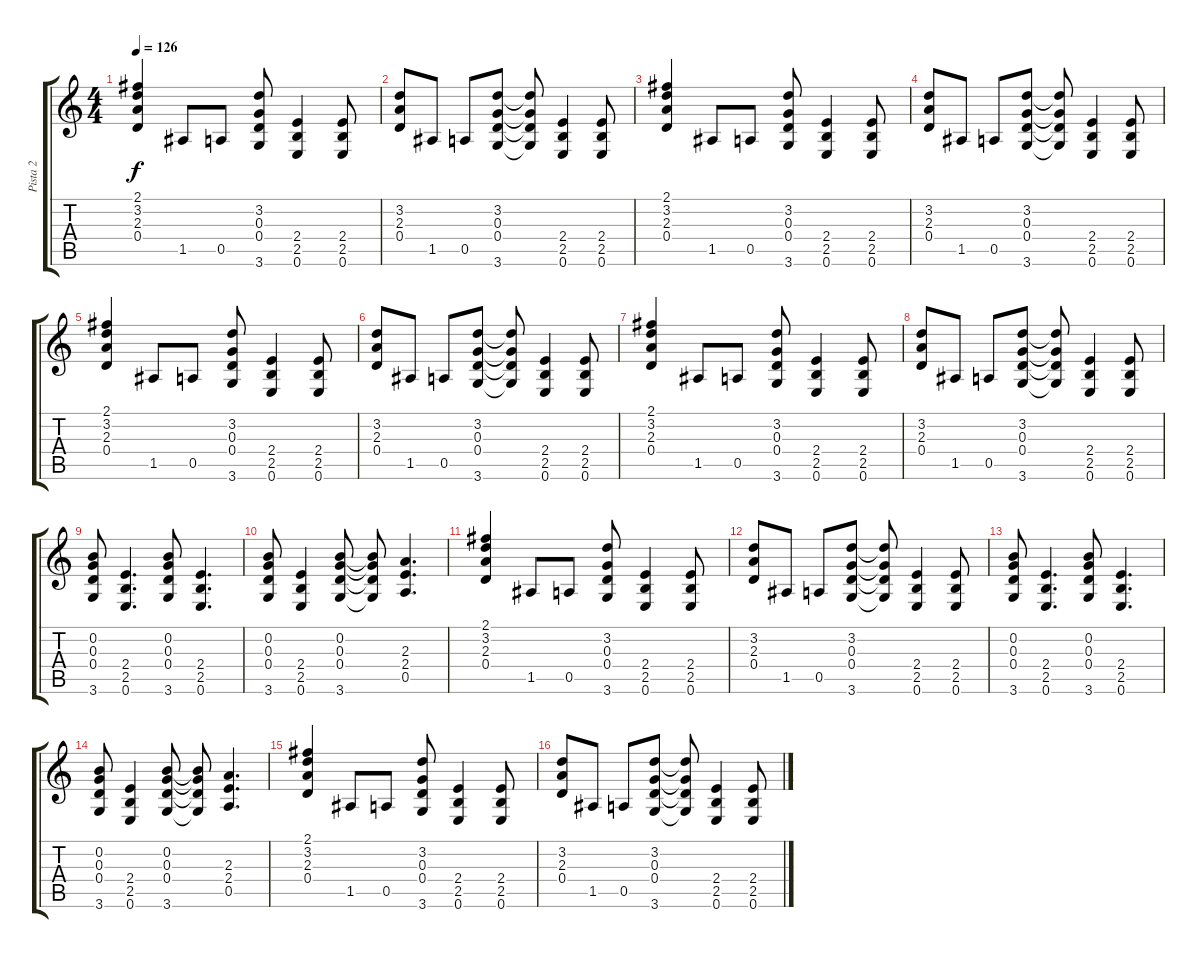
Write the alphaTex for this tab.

\track ("Pista 2" "Pista 2") {instrument distortionguitar}
\staff {score tabs}
\tuning (E4 B3 G3 D3 A2 E2) {hide}
\ts (4 4)
\tempo 126
\clef g2
\ks c
(2.1 3.2 2.3 0.4).4{dy f} 1.5.8 0.5.8 (3.2 0.3 0.4 3.6).8 (2.4 2.5 0.6).4 (2.4 2.5 0.6).8 |
(3.2 2.3 0.4).8 1.5.8 0.5.8 (3.2 0.3 0.4 3.6).8 (3.2{t} 0.3{t} 0.4{t} 3.6{t}).8 (2.4 2.5 0.6).4 (2.4 2.5 0.6).8 |
(2.1 3.2 2.3 0.4).4 1.5.8 0.5.8 (3.2 0.3 0.4 3.6).8 (2.4 2.5 0.6).4 (2.4 2.5 0.6).8 |
(3.2 2.3 0.4).8 1.5.8 0.5.8 (3.2 0.3 0.4 3.6).8 (3.2{t} 0.3{t} 0.4{t} 3.6{t}).8 (2.4 2.5 0.6).4 (2.4 2.5 0.6).8 |
(2.1 3.2 2.3 0.4).4 1.5.8 0.5.8 (3.2 0.3 0.4 3.6).8 (2.4 2.5 0.6).4 (2.4 2.5 0.6).8 |
(3.2 2.3 0.4).8 1.5.8 0.5.8 (3.2 0.3 0.4 3.6).8 (3.2{t} 0.3{t} 0.4{t} 3.6{t}).8 (2.4 2.5 0.6).4 (2.4 2.5 0.6).8 |
(2.1 3.2 2.3 0.4).4 1.5.8 0.5.8 (3.2 0.3 0.4 3.6).8 (2.4 2.5 0.6).4 (2.4 2.5 0.6).8 |
(3.2 2.3 0.4).8 1.5.8 0.5.8 (3.2 0.3 0.4 3.6).8 (3.2{t} 0.3{t} 0.4{t} 3.6{t}).8 (2.4 2.5 0.6).4 (2.4 2.5 0.6).8 |
(0.2 0.3 0.4 3.6).8 (2.4 2.5 0.6).4{d} (0.2 0.3 0.4 3.6).8 (2.4 2.5 0.6).4{d} |
(0.2 0.3 0.4 3.6).8 (2.4 2.5 0.6).4 (0.2 0.3 0.4 3.6).8 (0.2{t} 0.3{t} 0.4{t} 3.6{t}).8 (2.3 2.4 0.5).4{d} |
(2.1 3.2 2.3 0.4).4 1.5.8 0.5.8 (3.2 0.3 0.4 3.6).8 (2.4 2.5 0.6).4 (2.4 2.5 0.6).8 |
(3.2 2.3 0.4).8 1.5.8 0.5.8 (3.2 0.3 0.4 3.6).8 (3.2{t} 0.3{t} 0.4{t} 3.6{t}).8 (2.4 2.5 0.6).4 (2.4 2.5 0.6).8 |
(0.2 0.3 0.4 3.6).8 (2.4 2.5 0.6).4{d} (0.2 0.3 0.4 3.6).8 (2.4 2.5 0.6).4{d} |
(0.2 0.3 0.4 3.6).8 (2.4 2.5 0.6).4 (0.2 0.3 0.4 3.6).8 (0.2{t} 0.3{t} 0.4{t} 3.6{t}).8 (2.3 2.4 0.5).4{d} |
(2.1 3.2 2.3 0.4).4 1.5.8 0.5.8 (3.2 0.3 0.4 3.6).8 (2.4 2.5 0.6).4 (2.4 2.5 0.6).8 |
(3.2 2.3 0.4).8 1.5.8 0.5.8 (3.2 0.3 0.4 3.6).8 (3.2{t} 0.3{t} 0.4{t} 3.6{t}).8 (2.4 2.5 0.6).4 (2.4 2.5 0.6).8
